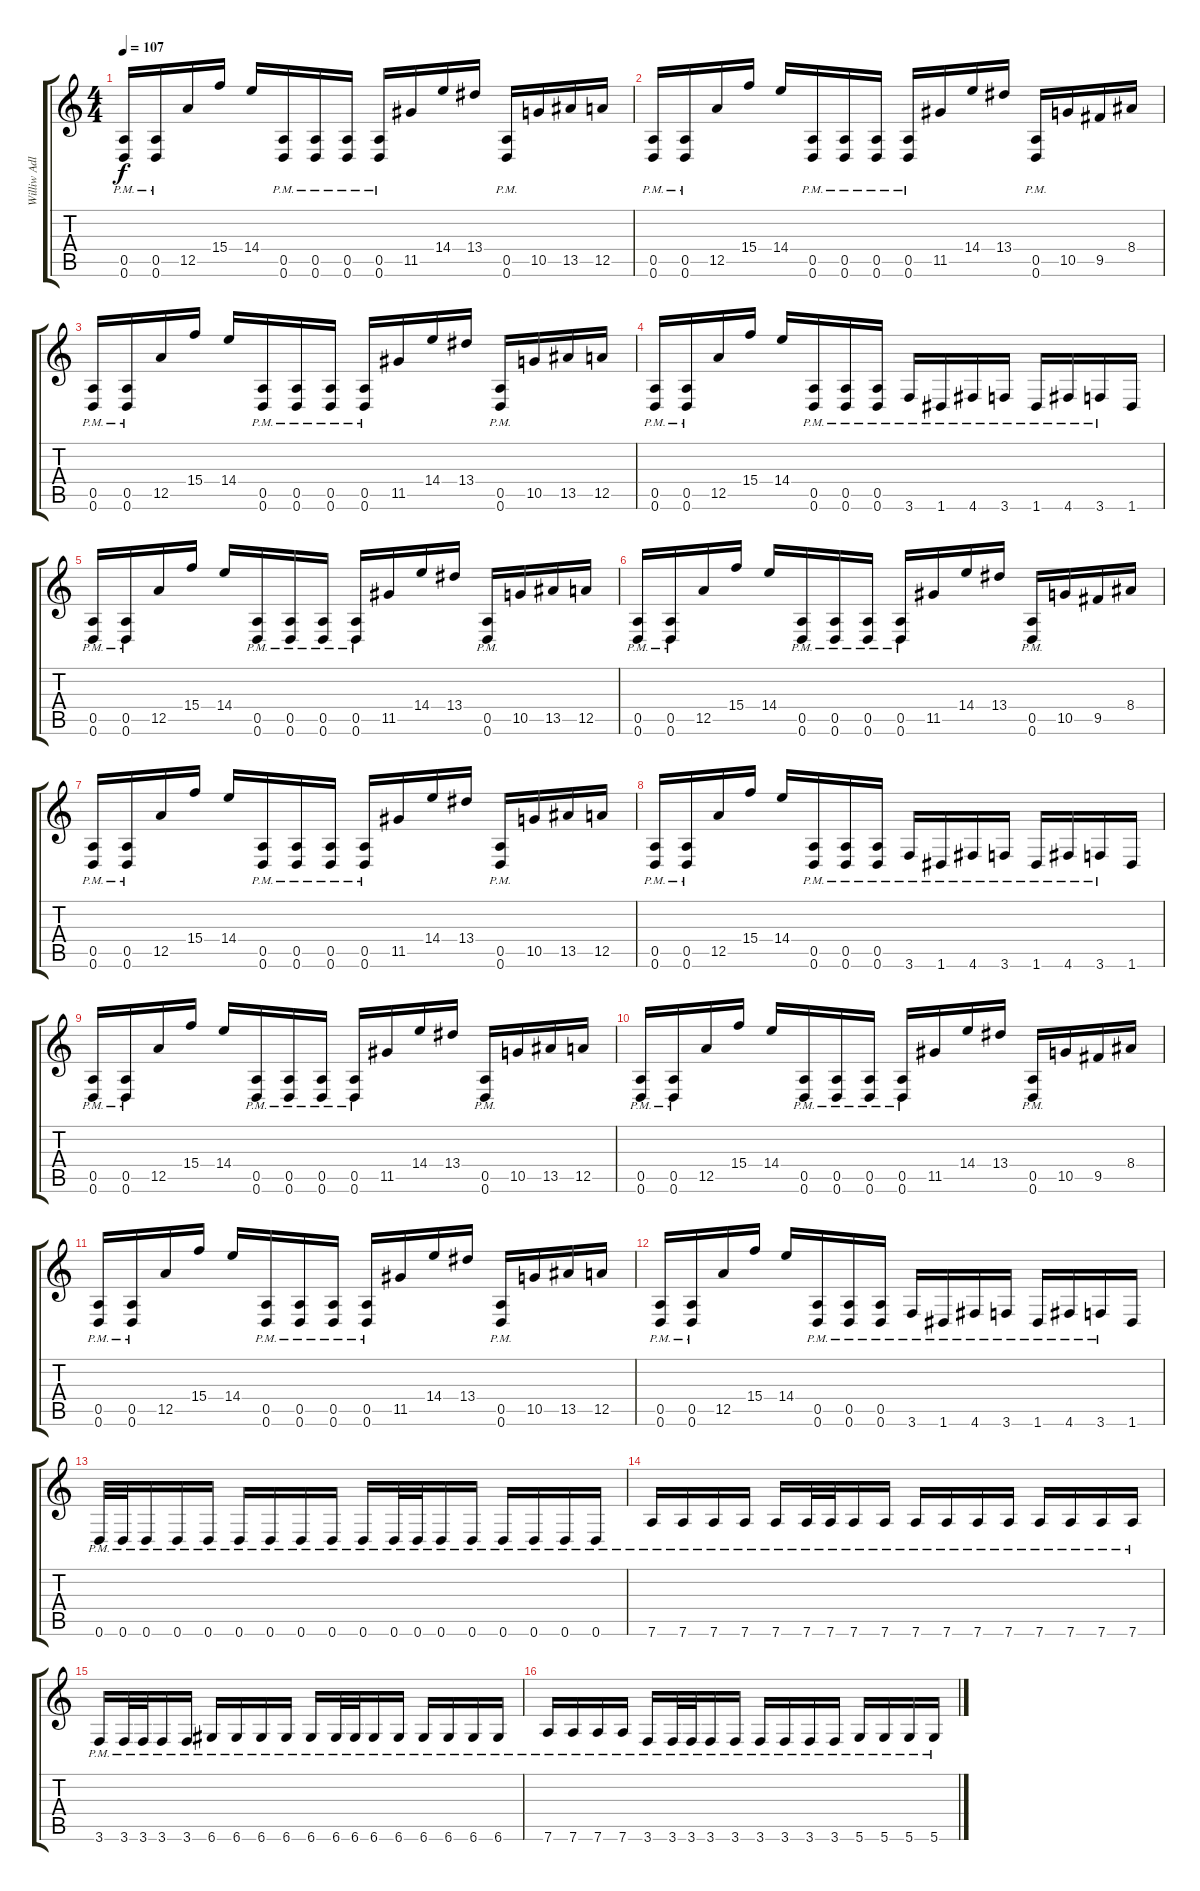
\track ("Williw Adler" "Williw Adl") {instrument distortionguitar}
\staff {score tabs}
\tuning (E4 B3 G3 D3 A2 D2) {hide}
\ts (4 4)
\tempo 107
\clef g2
\ks c
(0.5{pm} 0.6{pm}).16{dy f} (0.5{pm} 0.6{pm}).16 12.5.16 15.4.16 14.4.16 (0.5{pm} 0.6{pm}).16 (0.5{pm} 0.6{pm}).16 (0.5{pm} 0.6{pm}).16 (0.5{pm} 0.6{pm}).16 11.5.16 14.4.16 13.4.16 (0.5{pm} 0.6{pm}).16 10.5.16 13.5.16 12.5.16 |
(0.5{pm} 0.6{pm}).16 (0.5{pm} 0.6{pm}).16 12.5.16 15.4.16 14.4.16 (0.5{pm} 0.6{pm}).16 (0.5{pm} 0.6{pm}).16 (0.5{pm} 0.6{pm}).16 (0.5{pm} 0.6{pm}).16 11.5.16 14.4.16 13.4.16 (0.5{pm} 0.6{pm}).16 10.5.16 9.5.16 8.4.16 |
(0.5{pm} 0.6{pm}).16 (0.5{pm} 0.6{pm}).16 12.5.16 15.4.16 14.4.16 (0.5{pm} 0.6{pm}).16 (0.5{pm} 0.6{pm}).16 (0.5{pm} 0.6{pm}).16 (0.5{pm} 0.6{pm}).16 11.5.16 14.4.16 13.4.16 (0.5{pm} 0.6{pm}).16 10.5.16 13.5.16 12.5.16 |
(0.5{pm} 0.6{pm}).16 (0.5{pm} 0.6{pm}).16 12.5.16 15.4.16 14.4.16 (0.5{pm} 0.6{pm}).16 (0.5{pm} 0.6{pm}).16 (0.5 0.6{pm}).16 3.6{pm}.16 1.6{pm}.16 4.6{pm}.16 3.6{pm}.16 1.6{pm}.16 4.6{pm}.16 3.6{pm}.16 1.6.16 |
(0.5{pm} 0.6{pm}).16 (0.5{pm} 0.6{pm}).16 12.5.16 15.4.16 14.4.16 (0.5{pm} 0.6{pm}).16 (0.5{pm} 0.6{pm}).16 (0.5{pm} 0.6{pm}).16 (0.5{pm} 0.6{pm}).16 11.5.16 14.4.16 13.4.16 (0.5{pm} 0.6{pm}).16 10.5.16 13.5.16 12.5.16 |
(0.5{pm} 0.6{pm}).16 (0.5{pm} 0.6{pm}).16 12.5.16 15.4.16 14.4.16 (0.5{pm} 0.6{pm}).16 (0.5{pm} 0.6{pm}).16 (0.5{pm} 0.6{pm}).16 (0.5{pm} 0.6{pm}).16 11.5.16 14.4.16 13.4.16 (0.5{pm} 0.6{pm}).16 10.5.16 9.5.16 8.4.16 |
(0.5{pm} 0.6{pm}).16 (0.5{pm} 0.6{pm}).16 12.5.16 15.4.16 14.4.16 (0.5{pm} 0.6{pm}).16 (0.5{pm} 0.6{pm}).16 (0.5{pm} 0.6{pm}).16 (0.5{pm} 0.6{pm}).16 11.5.16 14.4.16 13.4.16 (0.5{pm} 0.6{pm}).16 10.5.16 13.5.16 12.5.16 |
(0.5{pm} 0.6{pm}).16 (0.5{pm} 0.6{pm}).16 12.5.16 15.4.16 14.4.16 (0.5{pm} 0.6{pm}).16 (0.5{pm} 0.6{pm}).16 (0.5 0.6{pm}).16 3.6{pm}.16 1.6{pm}.16 4.6{pm}.16 3.6{pm}.16 1.6{pm}.16 4.6{pm}.16 3.6{pm}.16 1.6.16 |
(0.5{pm} 0.6{pm}).16 (0.5{pm} 0.6{pm}).16 12.5.16 15.4.16 14.4.16 (0.5{pm} 0.6{pm}).16 (0.5{pm} 0.6{pm}).16 (0.5{pm} 0.6{pm}).16 (0.5{pm} 0.6{pm}).16 11.5.16 14.4.16 13.4.16 (0.5{pm} 0.6{pm}).16 10.5.16 13.5.16 12.5.16 |
(0.5{pm} 0.6{pm}).16 (0.5{pm} 0.6{pm}).16 12.5.16 15.4.16 14.4.16 (0.5{pm} 0.6{pm}).16 (0.5{pm} 0.6{pm}).16 (0.5{pm} 0.6{pm}).16 (0.5{pm} 0.6{pm}).16 11.5.16 14.4.16 13.4.16 (0.5{pm} 0.6{pm}).16 10.5.16 9.5.16 8.4.16 |
(0.5{pm} 0.6{pm}).16 (0.5{pm} 0.6{pm}).16 12.5.16 15.4.16 14.4.16 (0.5{pm} 0.6{pm}).16 (0.5{pm} 0.6{pm}).16 (0.5{pm} 0.6{pm}).16 (0.5{pm} 0.6{pm}).16 11.5.16 14.4.16 13.4.16 (0.5{pm} 0.6{pm}).16 10.5.16 13.5.16 12.5.16 |
(0.5{pm} 0.6{pm}).16 (0.5{pm} 0.6{pm}).16 12.5.16 15.4.16 14.4.16 (0.5{pm} 0.6{pm}).16 (0.5{pm} 0.6{pm}).16 (0.5 0.6{pm}).16 3.6{pm}.16 1.6{pm}.16 4.6{pm}.16 3.6{pm}.16 1.6{pm}.16 4.6{pm}.16 3.6{pm}.16 1.6.16 |
0.6{pm}.32 0.6{pm}.32 0.6{pm}.16 0.6{pm}.16 0.6{pm}.16 0.6{pm}.16 0.6{pm}.16 0.6{pm}.16 0.6{pm}.16 0.6{pm}.16 0.6{pm}.32 0.6{pm}.32 0.6{pm}.16 0.6{pm}.16 0.6{pm}.16 0.6{pm}.16 0.6{pm}.16 0.6{pm}.16 |
7.6{pm}.16 7.6{pm}.16 7.6{pm}.16 7.6{pm}.16 7.6{pm}.16 7.6{pm}.32 7.6{pm}.32 7.6{pm}.16 7.6{pm}.16 7.6{pm}.16 7.6{pm}.16 7.6{pm}.16 7.6{pm}.16 7.6{pm}.16 7.6{pm}.16 7.6{pm}.16 7.6{pm}.16 |
3.6{pm}.16 3.6{pm}.32 3.6{pm}.32 3.6{pm}.16 3.6{pm}.16 6.6{pm}.16 6.6{pm}.16 6.6{pm}.16 6.6{pm}.16 6.6{pm}.16 6.6{pm}.32 6.6{pm}.32 6.6{pm}.16 6.6{pm}.16 6.6{pm}.16 6.6{pm}.16 6.6{pm}.16 6.6{pm}.16 |
7.6{pm}.16 7.6{pm}.16 7.6{pm}.16 7.6{pm}.16 3.6{pm}.16 3.6{pm}.32 3.6{pm}.32 3.6{pm}.16 3.6{pm}.16 3.6{pm}.16 3.6{pm}.16 3.6{pm}.16 3.6{pm}.16 5.6{pm}.16 5.6{pm}.16 5.6{pm}.16 5.6{pm}.16
